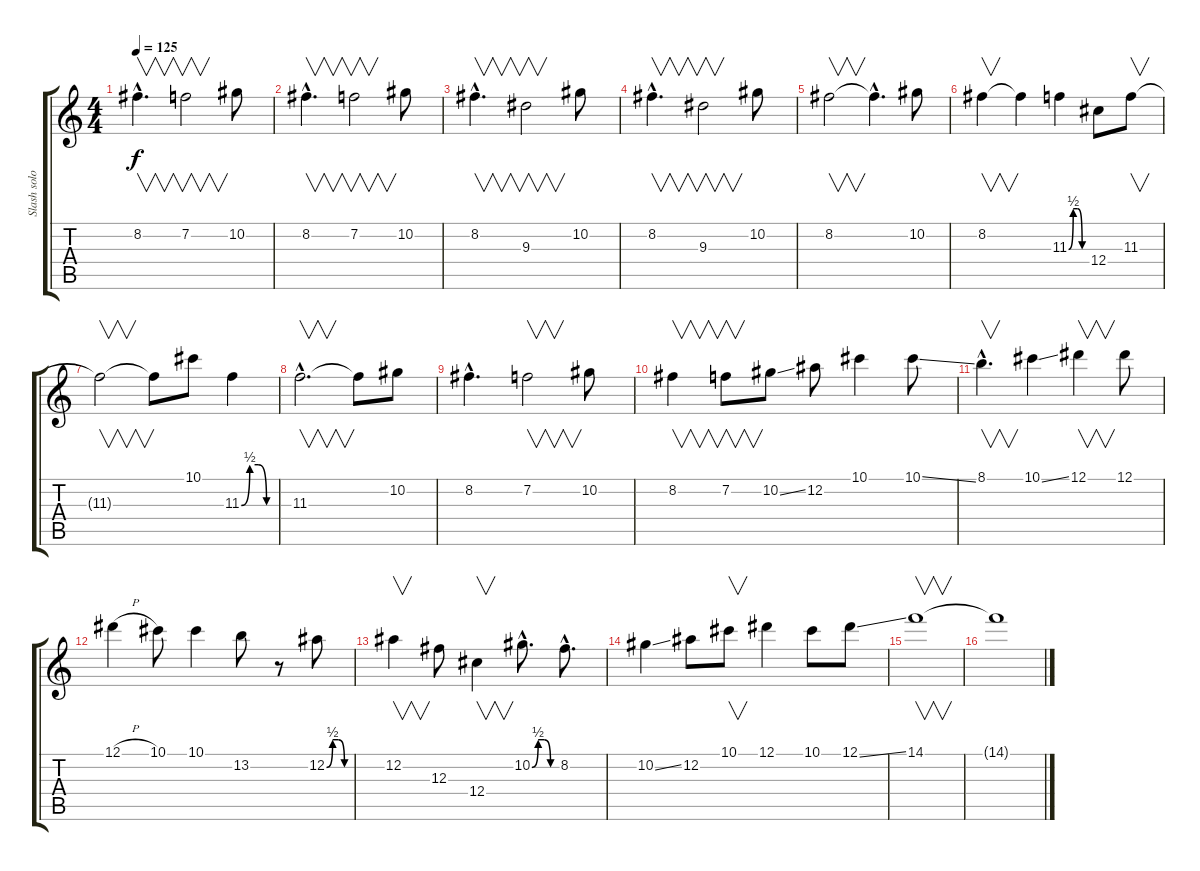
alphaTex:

\track ("Slash solo" "Slash solo") {instrument overdrivenguitar}
\staff {score tabs}
\tuning (Eb4 Bb3 Gb3 Db3 Ab2 Eb2) {hide}
\ts (4 4)
\tempo 125
\clef g2
\ks c
8.2{hac}.4{v d dy f} 7.2.2{v} 10.2.8 |
8.2{hac}.4{v d} 7.2.2{v} 10.2.8 |
8.2{hac}.4{v d} 9.3.2{v} 10.2.8 |
8.2{hac}.4{v d} 9.3.2{v} 10.2.8 |
8.2.2{v} 8.2{hac t}.4{d} 10.2.8 |
8.2.4{v} 8.2{t}.4 11.3{be (custom 0 0 15 2 30 2 45 0 60 0)}.4 12.4.8 11.3.8{v} |
11.3{t}.2{v} 11.3{t}.8 10.1.8 11.3{be (custom 0 0 15 2 30 2 45 0 60 0)}.4 |
11.3{hac}.2{v d} 11.3{t}.8 10.2.8 |
8.2{hac}.4{d} 7.2.2{v} 10.2.8 |
8.2.4{v} 7.2.8{v} 10.2{ss}.8 12.2.8 10.1.4 10.1{ss}.8 |
8.1{hac}.4{v d} 10.1{ss}.4 12.1.4{v} 12.1.8 |
12.1{h}.4 10.1.8 10.1.4 13.2.8 r.8 12.2{be (custom 0 0 15 2 30 2 45 0 60 0)}.8 |
12.2.4{v} 12.3.8 12.4.4{v} 10.2{be (custom 0 0 15 2 30 2 45 0 60 0) hac}.8{d} 8.2{hac}.8{d} |
10.2{ss}.4 12.2.8 10.1.8{v} 12.1.4 10.1.8 12.1{ss}.8 |
14.1.1{v} |
14.1{t}.1
